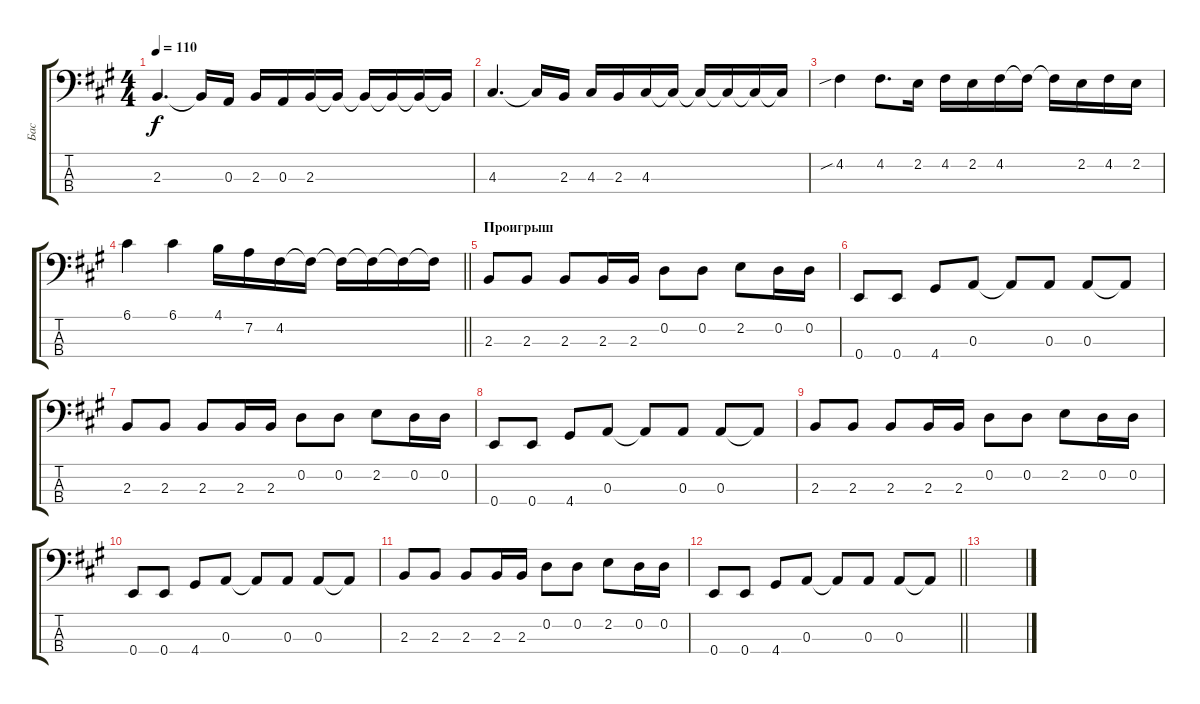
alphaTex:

\track ("Бас" "Бас") {instrument electricbassfinger}
\staff {score tabs}
\tuning (G2 D2 A1 E1) {hide}
\ts (4 4)
\tempo 110
\clef f4
\ks f#minor
2.3.4{d dy f} 2.3{t}.16 0.3.16 2.3.16 0.3.16 2.3.16 2.3{t}.16 2.3{t}.16 2.3{t}.16 2.3{t}.16 2.3{t}.16 |
4.3.4{d} 4.3{t}.16 2.3.16 4.3.16 2.3.16 4.3.16 4.3{t}.16 4.3{t}.16 4.3{t}.16 4.3{t}.16 4.3{t}.16 |
4.2{sib}.4 4.2.8{d} 2.2.16 4.2.16 2.2.16 4.2.16 4.2{t}.16 4.2{t}.16 2.2.16 4.2.16 2.2.16 |
\barLineRight lightlight
6.1.4 6.1.4 4.1.16 7.2.16 4.2.16 4.2{t}.16 4.2{t}.16 4.2{t}.16 4.2{t}.16 4.2{t}.16 |
\section ("" "Проигрыш")
2.3.8 2.3.8 2.3.8 2.3.16 2.3.16 0.2.8 0.2.8 2.2.8 0.2.16 0.2.16 |
0.4.8 0.4.8 4.4.8 0.3.8 0.3{t}.8 0.3.8 0.3.8 0.3{t}.8 |
2.3.8 2.3.8 2.3.8 2.3.16 2.3.16 0.2.8 0.2.8 2.2.8 0.2.16 0.2.16 |
0.4.8 0.4.8 4.4.8 0.3.8 0.3{t}.8 0.3.8 0.3.8 0.3{t}.8 |
2.3.8 2.3.8 2.3.8 2.3.16 2.3.16 0.2.8 0.2.8 2.2.8 0.2.16 0.2.16 |
0.4.8 0.4.8 4.4.8 0.3.8 0.3{t}.8 0.3.8 0.3.8 0.3{t}.8 |
2.3.8 2.3.8 2.3.8 2.3.16 2.3.16 0.2.8 0.2.8 2.2.8 0.2.16 0.2.16 |
\barLineRight lightlight
0.4.8 0.4.8 4.4.8 0.3.8 0.3{t}.8 0.3.8 0.3.8 0.3{t}.8 |
\section ("" "")
